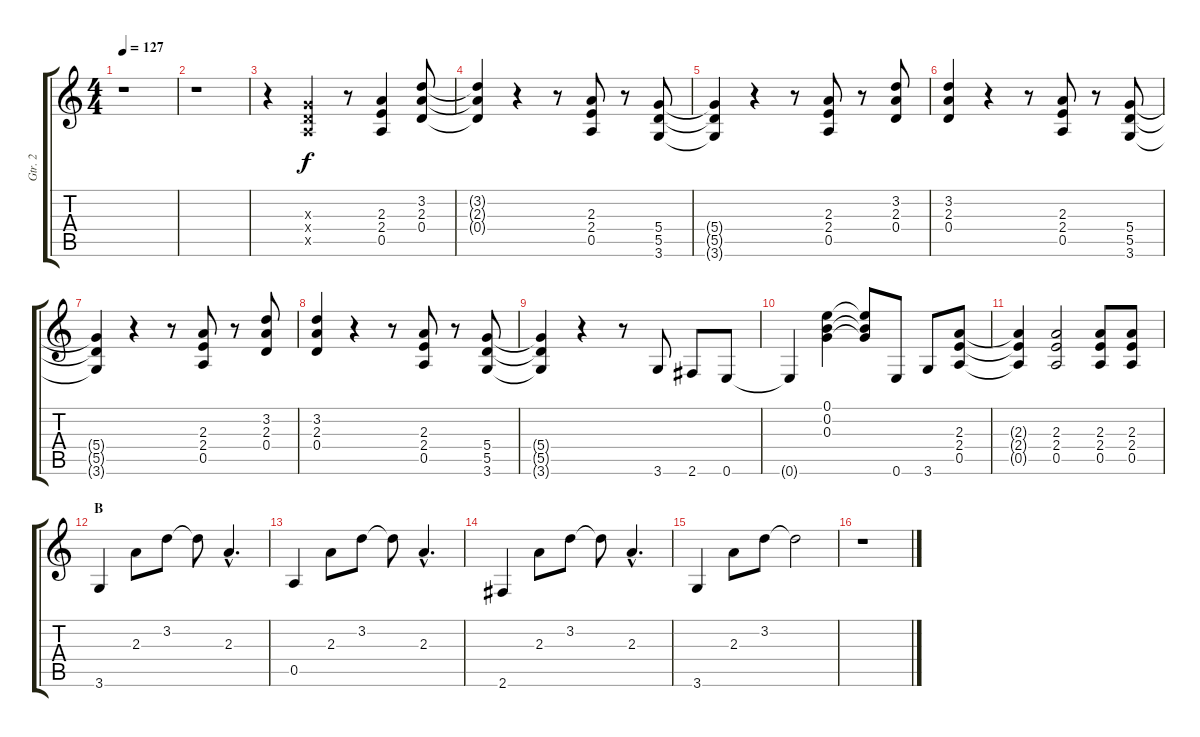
\track ("Gtr. 2" "Gtr. 2") {instrument overdrivenguitar}
\staff {score tabs}
\tuning (E4 B3 G3 D3 A2 E2) {hide}
\ts (4 4)
\tempo 127
\clef g2
\ks c
r.1{dy f} |
r.1 |
r.4 (0.3{x} 0.4{x} 0.5{x}).4 r.8 (2.3 2.4 0.5).4 (3.2 2.3 0.4).8 |
(3.2{t} 2.3{t} 0.4{t}).4 r.4 r.8 (2.3 2.4 0.5).8 r.8 (5.4 5.5 3.6).8 |
(5.4{t} 5.5{t} 3.6{t}).4 r.4 r.8 (2.3 2.4 0.5).8 r.8 (3.2 2.3 0.4).8 |
(3.2 2.3 0.4).4 r.4 r.8 (2.3 2.4 0.5).8 r.8 (5.4 5.5 3.6).8 |
(5.4{t} 5.5{t} 3.6{t}).4 r.4 r.8 (2.3 2.4 0.5).8 r.8 (3.2 2.3 0.4).8 |
(3.2 2.3 0.4).4 r.4 r.8 (2.3 2.4 0.5).8 r.8 (5.4 5.5 3.6).8 |
(5.4{t} 5.5{t} 3.6{t}).4 r.4 r.8 3.6.8 2.6.8 0.6.8 |
0.6{t}.4 (0.1 0.2 0.3).4 (0.1{t} 0.2{t} 0.3{t}).8 0.6.8 3.6.8 (2.3 2.4 0.5).8 |
(2.3{t} 2.4{t} 0.5{t}).4 (2.3 2.4 0.5).2 (2.3 2.4 0.5).8 (2.3 2.4 0.5).8 |
\section ("" "B")
3.6.4 2.3.8 3.2.8 3.2{t}.8 2.3{hac}.4{d} |
0.5.4 2.3.8 3.2.8 3.2{t}.8 2.3{hac}.4{d} |
2.6.4 2.3.8 3.2.8 3.2{t}.8 2.3{hac}.4{d} |
3.6.4 2.3.8 3.2.8 3.2{t}.2 |
r.1
